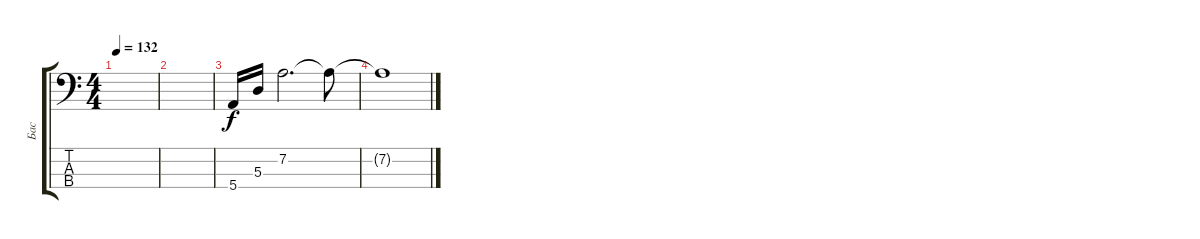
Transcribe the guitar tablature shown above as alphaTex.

\track ("Бас" "Бас") {instrument electricbassfinger}
\staff {score tabs}
\tuning (G2 D2 A1 E1) {hide}
\ts (4 4)
\tempo 132
\clef f4
\ks c
|
|
5.4.16 5.3.16 7.2.2{d} 7.2{t}.8 |
7.2{t}.1
